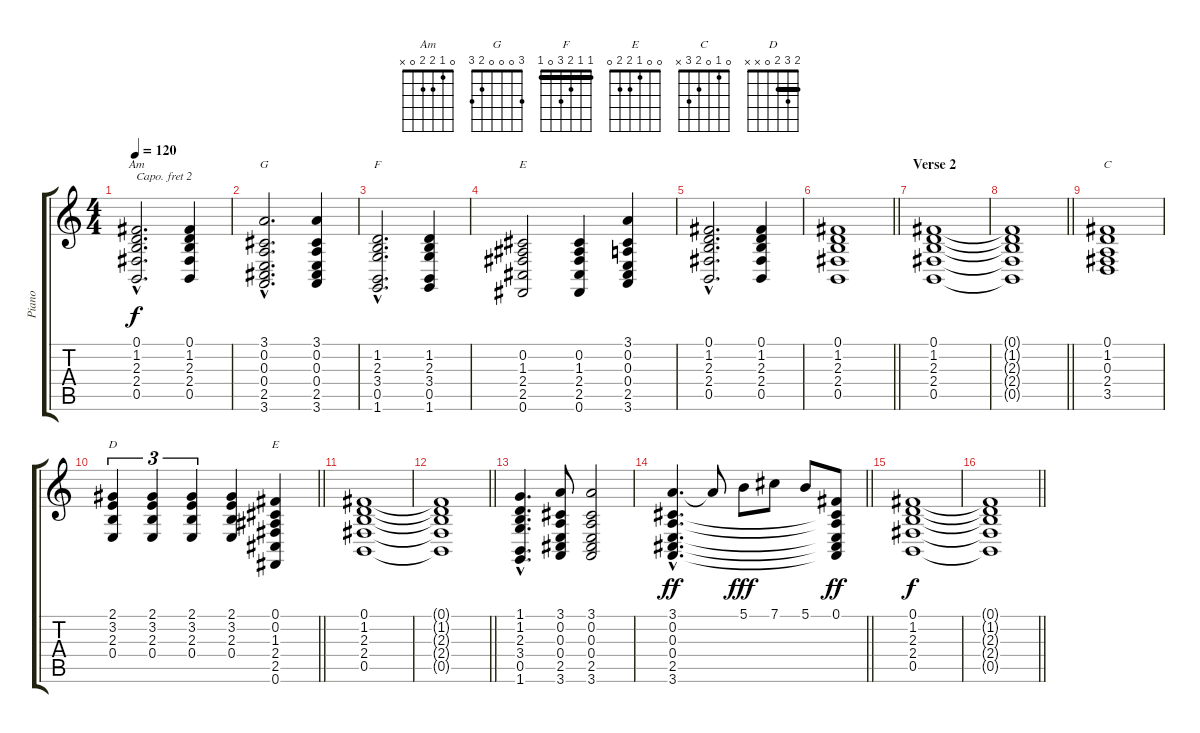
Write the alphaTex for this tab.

\track ("Piano" "Piano") {instrument electricpiano2}
\staff {score tabs}
\capo 2
\tuning (E4 B3 G3 D3 A2 E2) {hide}
\chord ("Am" 0 1 2 2 0 x)
\chord ("G" 3 0 0 0 2 3)
\chord ("F" 1 1 2 3 0 1) {barre 1}
\chord ("E" x 0 1 2 2 0)
\chord ("C" 0 1 0 2 3 x)
\chord ("D" 2 3 2 0 x x) {barre 2}
\chord ("E" 0 0 1 2 2 0)
\ts (4 4)
\tempo 120
\clef g2
\ks c
(0.1{hac} 1.2{hac} 2.3{hac} 2.4{hac} 0.5{hac}).2{d ch "Am" dy f} (0.1 1.2 2.3 2.4 0.5).4 |
(3.1{hac} 0.2{hac} 0.3{hac} 0.4{hac} 2.5{hac} 3.6{hac}).2{d ch "G"} (3.1 0.2 0.3 0.4 2.5 3.6).4 |
(1.2{hac} 2.3{hac} 3.4{hac} 0.5{hac} 1.6{hac}).2{d ch "F"} (1.2 2.3 3.4 0.5 1.6).4 |
(0.2 1.3 2.4 2.5 0.6).2{ch "E"} (0.2 1.3 2.4 2.5 0.6).4 (3.1 0.2 0.3 0.4 2.5 3.6).4 |
(0.1{hac} 1.2{hac} 2.3{hac} 2.4{hac} 0.5{hac}).2{d} (0.1 1.2 2.3 2.4 0.5).4 |
\barLineRight lightlight
(0.1 1.2 2.3 2.4 0.5).1 |
\section ("" "Verse 2")
(0.1 1.2 2.3 2.4 0.5).1 |
\barLineRight lightlight
(0.1{t} 1.2{t} 2.3{t} 2.4{t} 0.5{t}).1 |
(0.1 1.2 0.3 2.4 3.5).1{ch "C"} |
\barLineRight lightlight
(2.1 3.2 2.3 0.4).4{tu (3 2) ch "D"} (2.1 3.2 2.3 0.4).4{tu (3 2)} (2.1 3.2 2.3 0.4).4{tu (3 2)} (2.1 3.2 2.3 0.4).4 (0.1 0.2 1.3 2.4 2.5 0.6).4{ch "E"} |
(0.1 1.2 2.3 2.4 0.5).1 |
\barLineRight lightlight
(0.1{t} 1.2{t} 2.3{t} 2.4{t} 0.5{t}).1 |
(1.1{hac} 1.2{hac} 2.3{hac} 3.4{hac} 0.5{hac} 1.6{hac}).4{d} (3.1 0.2 0.3 0.4 2.5 3.6).8 (3.1 0.2 0.3 0.4 2.5 3.6).2 |
\barLineRight lightlight
(3.1{hac} 0.2{hac} 0.3{hac} 0.4{hac} 2.5{hac} 3.6{hac}).4{d dy ff} 3.1{t}.8 5.1.8{dy fff} 7.1.8 5.1.8 (0.1 0.2{t} 0.3{t} 0.4{t} 2.5{t} 3.6{t}).8{dy ff} |
(0.1 1.2 2.3 2.4 0.5).1{dy f} |
\barLineRight lightlight
(0.1{t} 1.2{t} 2.3{t} 2.4{t} 0.5{t}).1
